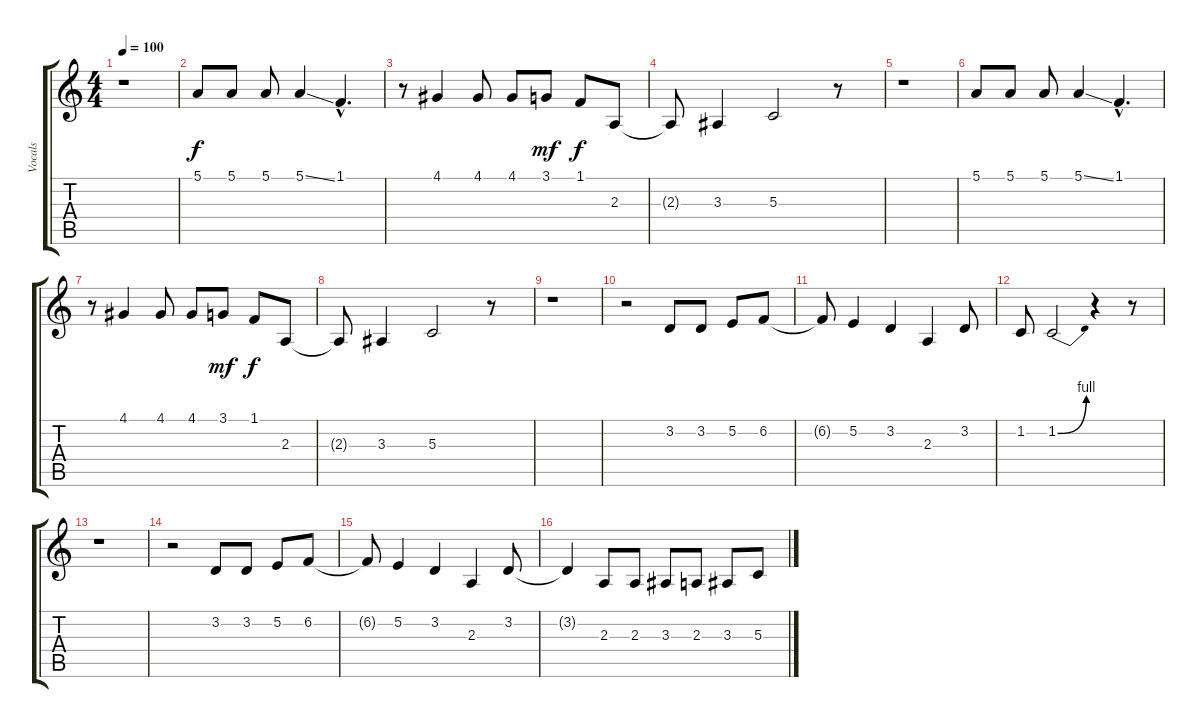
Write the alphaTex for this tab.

\track ("Vocals" "Vocals") {instrument altosax}
\staff {score tabs}
\tuning (E4 B3 G3 D3 A2 E2) {hide}
\ts (4 4)
\tempo 100
\clef g2
\ks c
r.1{dy f} |
5.1.8 5.1.8 5.1.8 5.1{ss}.4 1.1{hac}.4{d} |
r.8 4.1.4 4.1.8 4.1.8 3.1.8{dy mf} 1.1.8{dy f} 2.3.8 |
2.3{t}.8 3.3.4 5.3.2 r.8 |
r.1 |
5.1.8 5.1.8 5.1.8 5.1{ss}.4 1.1{hac}.4{d} |
r.8 4.1.4 4.1.8 4.1.8 3.1.8{dy mf} 1.1.8{dy f} 2.3.8 |
2.3{t}.8 3.3.4 5.3.2 r.8 |
r.1 |
r.2 3.2.8 3.2.8 5.2.8 6.2.8 |
6.2{t}.8 5.2.4 3.2.4 2.3.4 3.2.8 |
1.2.8 1.2{be (bend 0 0 60 4)}.2 r.4 r.8 |
r.1 |
r.2 3.2.8 3.2.8 5.2.8 6.2.8 |
6.2{t}.8 5.2.4 3.2.4 2.3.4 3.2.8 |
3.2{t}.4 2.3.8 2.3.8 3.3.8 2.3.8 3.3.8 5.3.8
